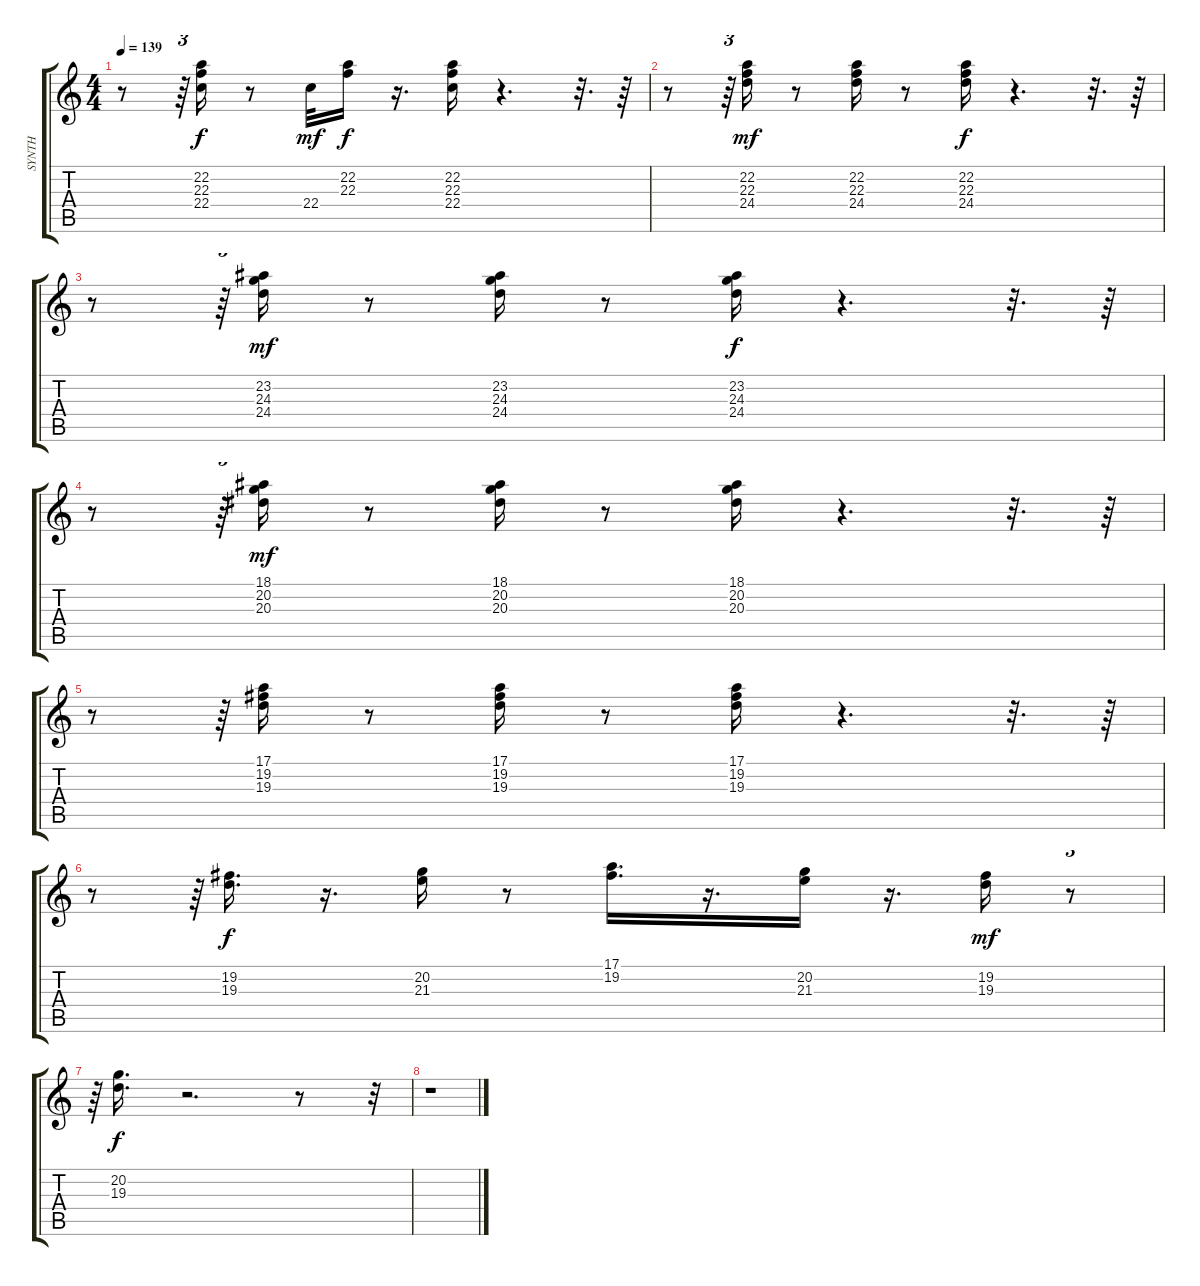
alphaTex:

\track ("SYNTH" "SYNTH") {instrument synthbrass1}
\staff {score tabs}
\tuning (E4 B3 G3 D3 A2 E2) {hide}
\ts (4 4)
\tempo 139
\clef g2
\ks c
r.8{dy mf} r.64{tu (3 2)} (22.2 22.3 22.4).16{dy f} r.8 22.4.32{dy mf} (22.2 22.3).16{dy f} r.16{d} (22.2 22.3 22.4).16 r.4{d} r.32{d} r.64 |
r.8 r.64{tu (3 2)} (22.2 22.3 24.4).16{dy mf} r.8 (22.2 22.3 24.4).16 r.8 (22.2 22.3 24.4).16{dy f} r.4{d} r.32{d} r.64 |
r.8 r.64{tu (3 2)} (23.2 24.3 24.4).16{dy mf} r.8 (23.2 24.3 24.4).16 r.8 (23.2 24.3 24.4).16{dy f} r.4{d} r.32{d} r.64 |
r.8 r.64{tu (3 2)} (18.1 20.2 20.3).16{dy mf} r.8 (18.1 20.2 20.3).16 r.8 (18.1 20.2 20.3).16 r.4{d} r.32{d} r.64 |
r.8 r.64{tu (3 2)} (17.1 19.2 19.3).16 r.8 (17.1 19.2 19.3).16 r.8 (17.1 19.2 19.3).16 r.4{d} r.32{d} r.64 |
r.8 r.64{tu (3 2)} (19.2 19.3).16{d dy f} r.16{d} (20.2 21.3).16 r.8 (17.1 19.2).16{d} r.16{d} (20.2 21.3).16 r.16{d} (19.2 19.3).16{dy mf} r.8{tu (3 2)} |
r.64{tu (3 2)} (20.2 19.3).16{d dy f} r.2{d} r.8 r.32{tu (3 2)} |
r.1
